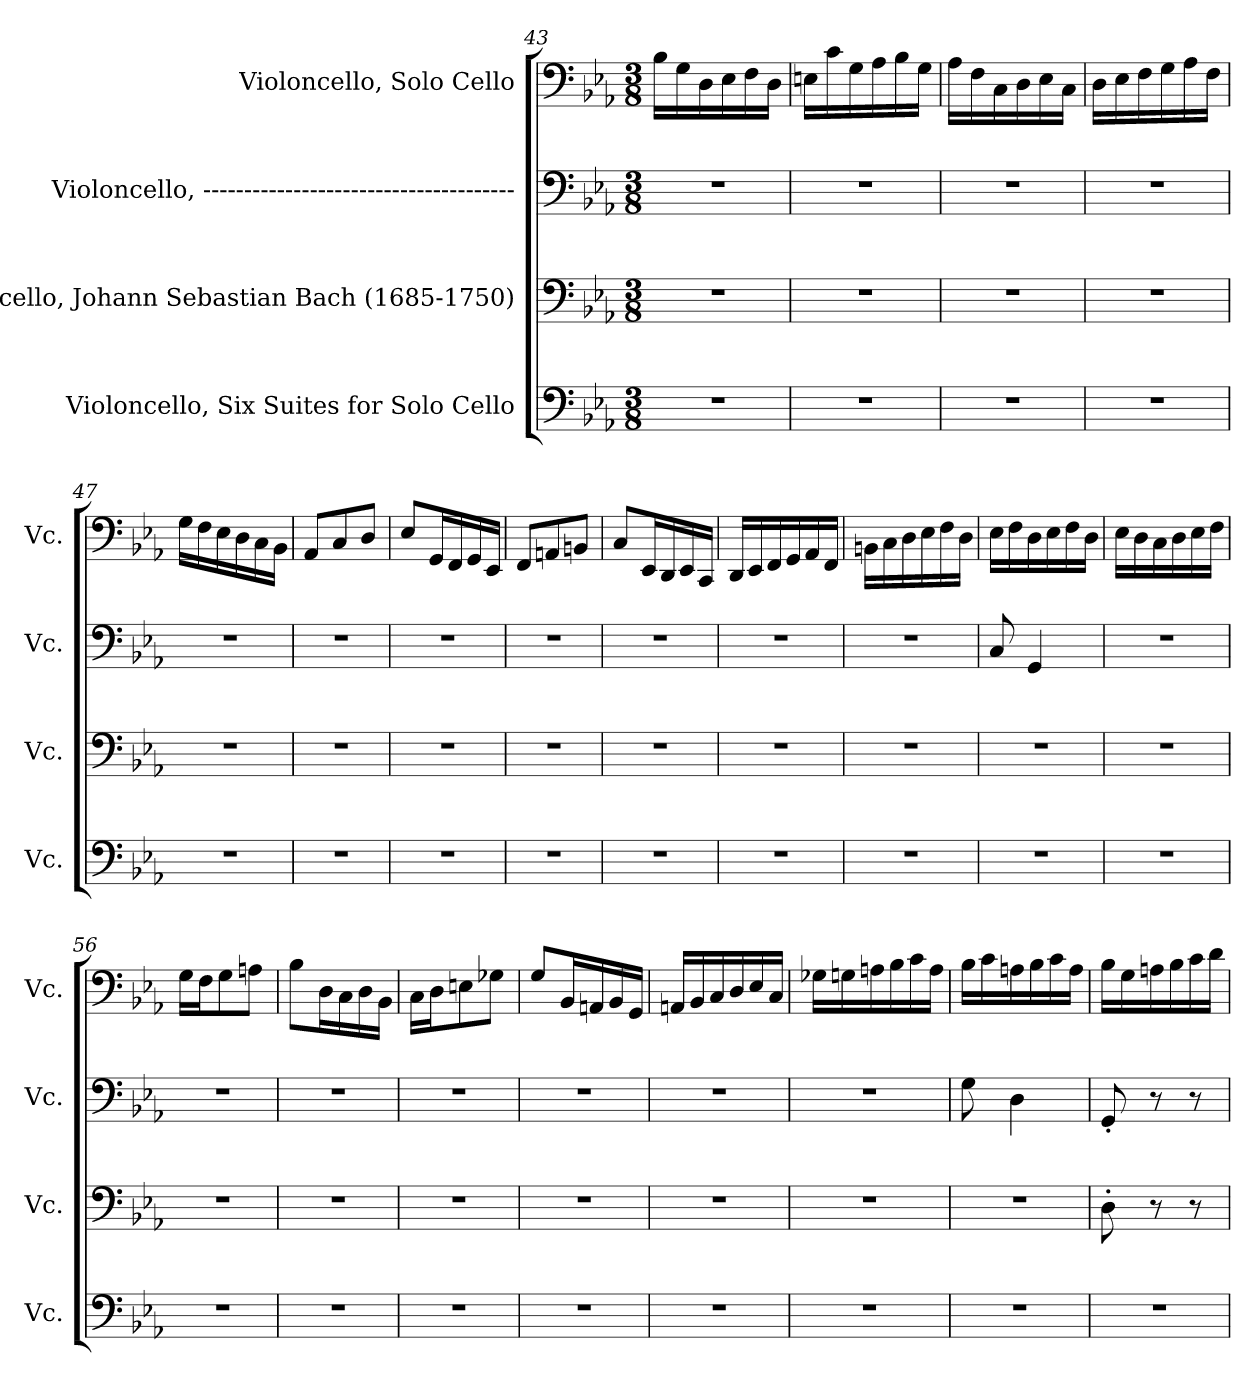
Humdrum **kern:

**kern	**kern	**kern	**kern
*part4	*part3	*part2	*part1
*staff4	*staff3	*staff2	*staff1
*I"Violoncello, Six Suites for Solo Cello	*I"Violoncello, Johann Sebastian Bach  (1685-1750)	*I"Violoncello, --------------------------------------	*I"Violoncello, Solo Cello
*I'Vc.	*I'Vc.	*I'Vc.	*I'Vc.
!!LO:LB:g=z
*clefF4	*clefF4	*clefF4	*clefF4
*k[b-e-a-]	*k[b-e-a-]	*k[b-e-a-]	*k[b-e-a-]
*M3/8	*M3/8	*M3/8	*M3/8
=43	=43	=43	=43
4.r	4.r	4.r	16B-\LL
.	.	.	16G\
.	.	.	16D\
.	.	.	16E-\
.	.	.	16F\
.	.	.	16D\JJ
=44	=44	=44	=44
4.r	4.r	4.r	16En\LL
.	.	.	16c\
.	.	.	16G\
.	.	.	16A-\
.	.	.	16B-\
.	.	.	16G\JJ
=45	=45	=45	=45
4.r	4.r	4.r	16A-\LL
.	.	.	16F\
.	.	.	16C\
.	.	.	16D\
.	.	.	16E-\
.	.	.	16C\JJ
=46	=46	=46	=46
4.r	4.r	4.r	16D\LL
.	.	.	16E-\
.	.	.	16F\
.	.	.	16G\
.	.	.	16A-\
.	.	.	16F\JJ
=47	=47	=47	=47
4.r	4.r	4.r	16G\LL
.	.	.	16F\
.	.	.	16E-\
.	.	.	16D\
.	.	.	16C\
.	.	.	16BB-\JJ
=48	=48	=48	=48
4.r	4.r	4.r	8AA-/L
.	.	.	8C/
.	.	.	8D/J
=49	=49	=49	=49
4.r	4.r	4.r	8E-/L
.	.	.	16GG/L
.	.	.	16FF/
.	.	.	16GG/
.	.	.	16EE-/JJ
!!LO:PB:g=z
=50	=50	=50	=50
4.r	4.r	4.r	8FF/L
.	.	.	8AAn/
.	.	.	8BBn/J
=51	=51	=51	=51
4.r	4.r	4.r	8C/L
.	.	.	16EE-/L
.	.	.	16DD/
.	.	.	16EE-/
.	.	.	16CC/JJ
=52	=52	=52	=52
4.r	4.r	4.r	16DD/LL
.	.	.	16EE-/
.	.	.	16FF/
.	.	.	16GG/
.	.	.	16AA-/
.	.	.	16FF/JJ
=53	=53	=53	=53
4.r	4.r	4.r	16BBn\LL
.	.	.	16C\
.	.	.	16D\
.	.	.	16E-\
.	.	.	16F\
.	.	.	16D\JJ
=54	=54	=54	=54
4.r	4.r	8C/	16E-\LL
.	.	.	16F\
.	.	4GG/	16D\
.	.	.	16E-\
.	.	.	16F\
.	.	.	16D\JJ
=55	=55	=55	=55
4.r	4.r	4.r	16E-\LL
.	.	.	16D\
.	.	.	16C\
.	.	.	16D\
.	.	.	16E-\
.	.	.	16F\JJ
=56	=56	=56	=56
4.r	4.r	4.r	16G\LL
.	.	.	16F\J
.	.	.	8G\
.	.	.	8An\J
!!LO:LB:g=z
=57	=57	=57	=57
4.r	4.r	4.r	8B-\L
.	.	.	16D\L
.	.	.	16C\
.	.	.	16D\
.	.	.	16BB-\JJ
=58	=58	=58	=58
4.r	4.r	4.r	16C\LL
.	.	.	16D\J
.	.	.	8En\
.	.	.	8G-X\J
=59	=59	=59	=59
4.r	4.r	4.r	8G/L
.	.	.	16BB-/L
.	.	.	16AAn/
.	.	.	16BB-/
.	.	.	16GG/JJ
=60	=60	=60	=60
4.r	4.r	4.r	16AAn/LL
.	.	.	16BB-/
.	.	.	16C/
.	.	.	16D/
.	.	.	16E-/
.	.	.	16C/JJ
=61	=61	=61	=61
4.r	4.r	4.r	16G-X\LL
.	.	.	16Gn\
.	.	.	16An\
.	.	.	16B-\
.	.	.	16c\
.	.	.	16A\JJ
=62	=62	=62	=62
4.r	4.r	8G\	16B-\LL
.	.	.	16c\
.	.	4D\	16An\
.	.	.	16B-\
.	.	.	16c\
.	.	.	16A\JJ
!!LO:LB:g=z
=63	=63	=63	=63
4.r	8D'\	8GG'/	16B-\LL
.	.	.	16G\
.	8r	8r	16An\
.	.	.	16B-\
.	8r	8r	16c\
.	.	.	16d\JJ
=	=	=	=
*-	*-	*-	*-
